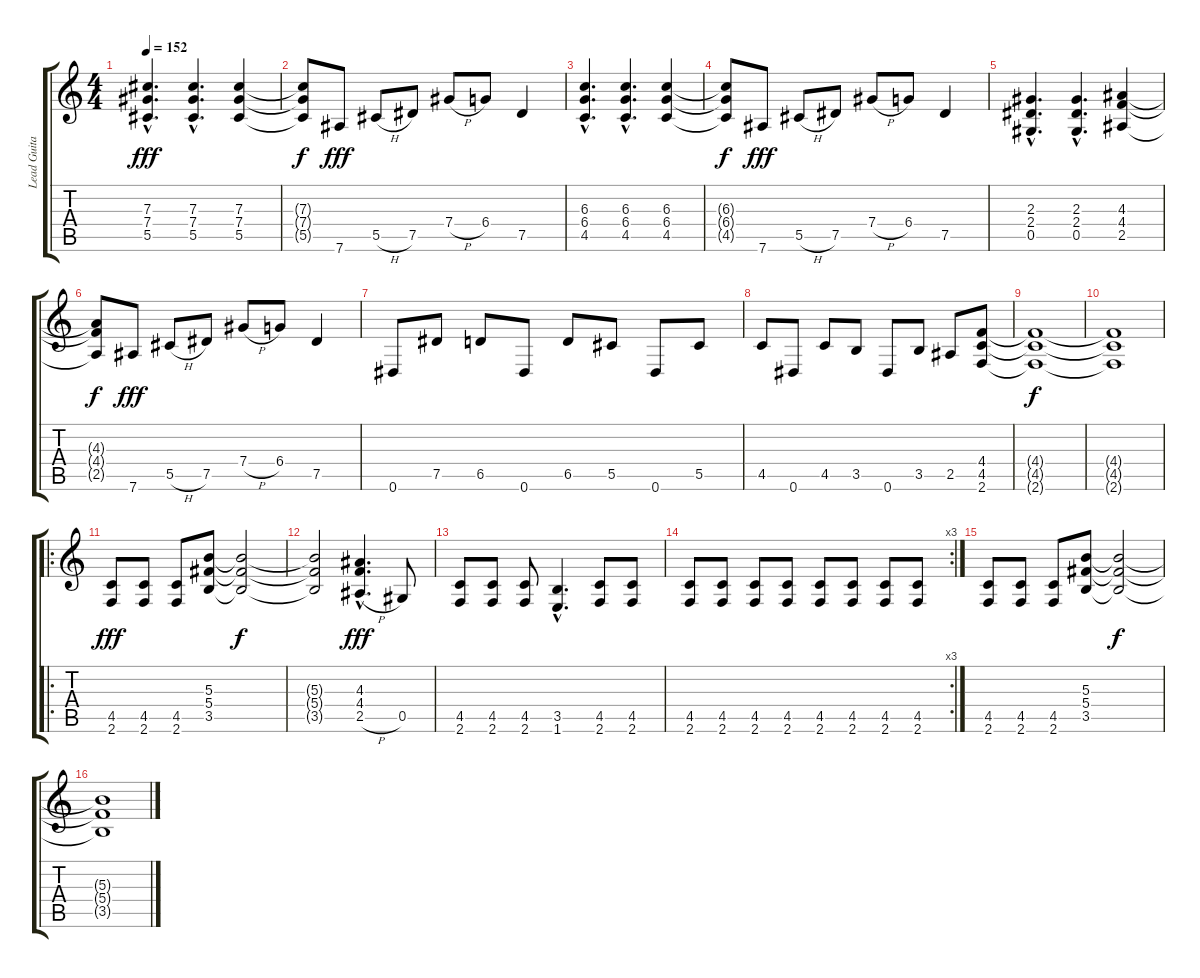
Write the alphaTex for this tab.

\track ("Lead Guitar" "Lead Guita") {instrument overdrivenguitar}
\staff {score tabs}
\tuning (Eb4 Bb3 Gb3 Db3 Ab2 Eb2) {hide}
\ts (4 4)
\tempo 152
\clef g2
\ks c
(7.3{hac} 7.4{hac} 5.5{hac}).4{d dy fff} (7.3{hac} 7.4{hac} 5.5{hac}).4{d} (7.3 7.4 5.5).4 |
(7.3{t} 7.4{t} 5.5{t}).8{dy f} 7.6.8{dy fff} 5.5{h}.8 7.5.8 7.4{h}.8 6.4.8 7.5.4 |
(6.3{hac} 6.4{hac} 4.5{hac}).4{d} (6.3{hac} 6.4{hac} 4.5{hac}).4{d} (6.3 6.4 4.5).4 |
(6.3{t} 6.4{t} 4.5{t}).8{dy f} 7.6.8{dy fff} 5.5{h}.8 7.5.8 7.4{h}.8 6.4.8 7.5.4 |
(2.3{hac} 2.4{hac} 0.5{hac}).4{d} (2.3{hac} 2.4{hac} 0.5{hac}).4{d} (4.3 4.4 2.5).4 |
(4.3{t} 4.4{t} 2.5{t}).8{dy f} 7.6.8{dy fff} 5.5{h}.8 7.5.8 7.4{h}.8 6.4.8 7.5.4 |
0.6.8 7.5.8 6.5.8 0.6.8 6.5.8 5.5.8 0.6.8 5.5.8 |
4.5.8 0.6.8 4.5.8 3.5.8 0.6.8 3.5.8 2.5.8 (4.4 4.5 2.6).8 |
(4.4{t} 4.5{t} 2.6{t}).1{dy f} |
(4.4{t} 4.5{t} 2.6{t}).1 |
\ro
(4.5 2.6).8{dy fff} (4.5 2.6).8 (4.5 2.6).8 (5.3 5.4 3.5).8 (5.3{t} 5.4{t} 3.5{t}).2{dy f} |
(5.3{t} 5.4{t} 3.5{t}).2 (4.3{hac} 4.4{hac} 2.5{h hac}).4{d dy fff} 0.5.8 |
(4.5 2.6).8 (4.5 2.6).8 (4.5 2.6).8 (3.5{hac} 1.6{hac}).4{d} (4.5 2.6).8 (4.5 2.6).8 |
\rc 3
(4.5 2.6).8 (4.5 2.6).8 (4.5 2.6).8 (4.5 2.6).8 (4.5 2.6).8 (4.5 2.6).8 (4.5 2.6).8 (4.5 2.6).8 |
(4.5 2.6).8 (4.5 2.6).8 (4.5 2.6).8 (5.3 5.4 3.5).8 (5.3{t} 5.4{t} 3.5{t}).2{dy f} |
(5.3{t} 5.4{t} 3.5{t}).1
